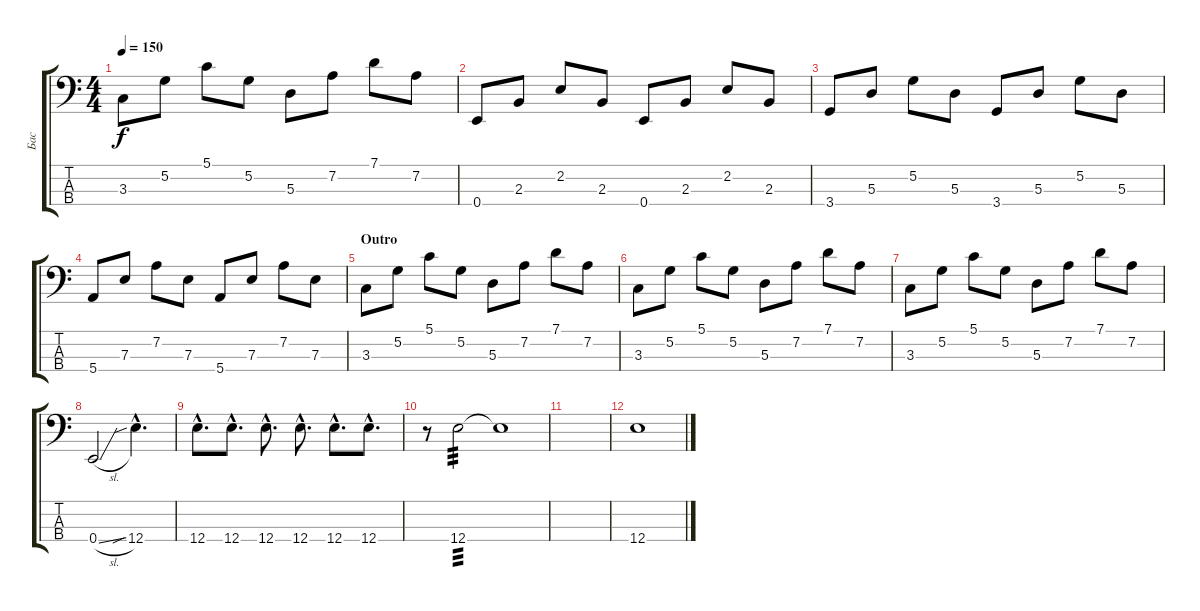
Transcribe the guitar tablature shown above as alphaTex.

\track ("Бас" "Бас") {instrument electricbassfinger}
\staff {score tabs}
\tuning (G2 D2 A1 E1) {hide}
\ts (4 4)
\tempo 150
\clef f4
\ks c
3.3.8{dy f} 5.2.8 5.1.8 5.2.8 5.3.8 7.2.8 7.1.8 7.2.8 |
0.4.8 2.3.8 2.2.8 2.3.8 0.4.8 2.3.8 2.2.8 2.3.8 |
3.4.8 5.3.8 5.2.8 5.3.8 3.4.8 5.3.8 5.2.8 5.3.8 |
5.4.8 7.3.8 7.2.8 7.3.8 5.4.8 7.3.8 7.2.8 7.3.8 |
\section ("" "Outro")
3.3.8 5.2.8 5.1.8 5.2.8 5.3.8 7.2.8 7.1.8 7.2.8 |
3.3.8 5.2.8 5.1.8 5.2.8 5.3.8 7.2.8 7.1.8 7.2.8 |
3.3.8 5.2.8 5.1.8 5.2.8 5.3.8 7.2.8 7.1.8 7.2.8 |
0.4{sl}.2 12.4{sib hac}.4{d} |
12.4{hac}.8{d} 12.4{hac}.8{d} 12.4{hac}.8{d} 12.4{hac}.8{d} 12.4{hac}.8{d} 12.4{hac}.8{d} |
r.8 12.4.2{tp 3} 12.4{t}.1 |
|
12.4.1
